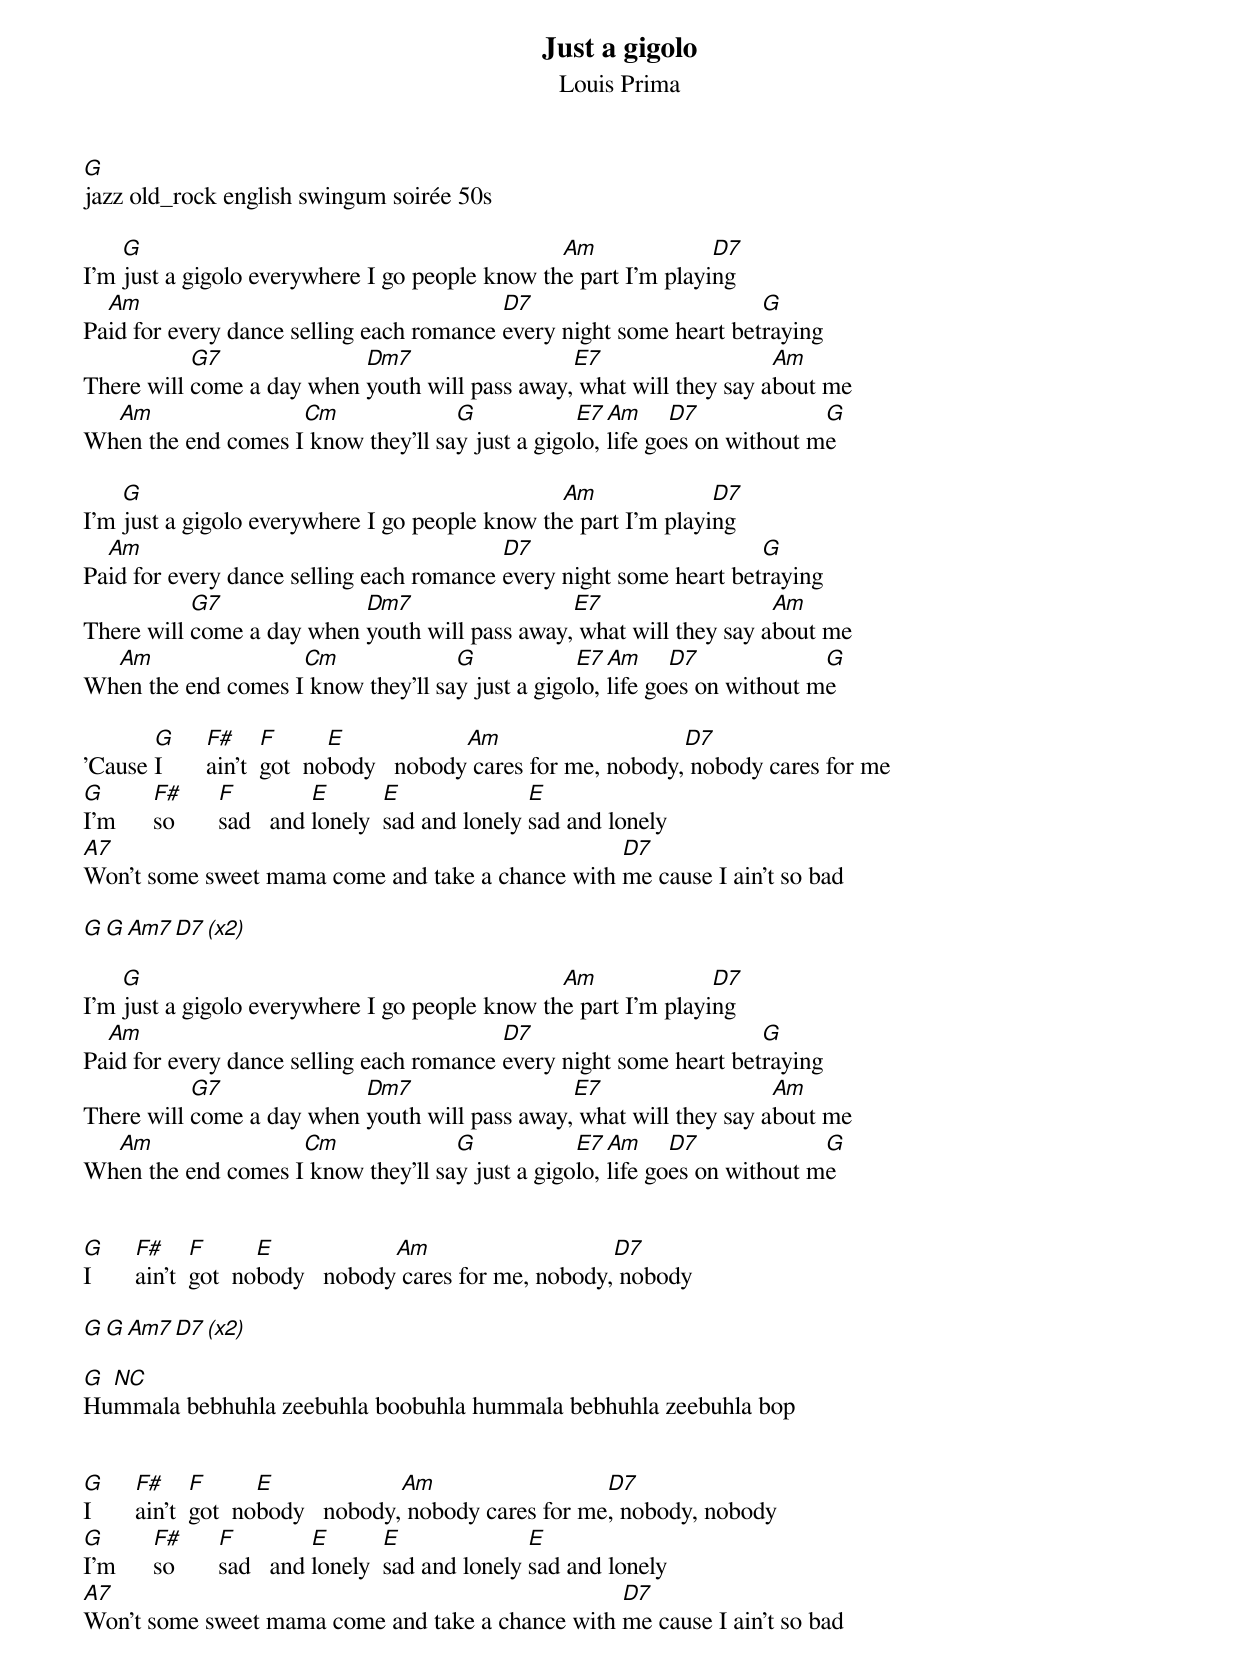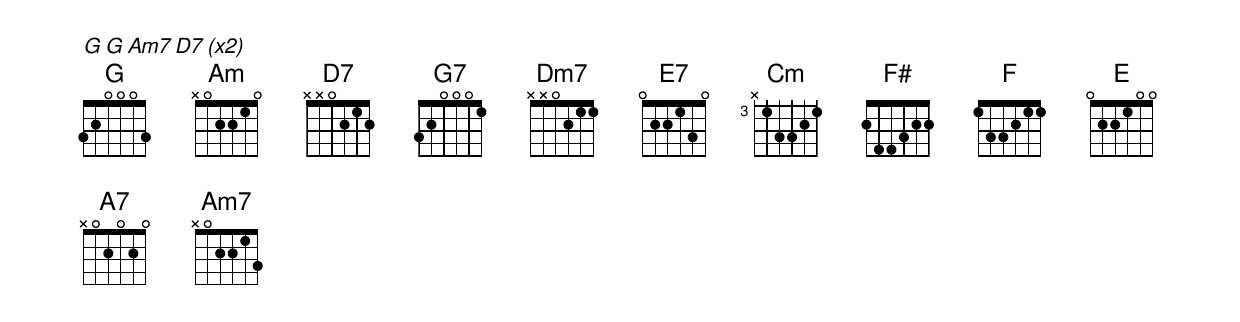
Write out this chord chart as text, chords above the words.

Just a gigolo
Louis Prima
G
jazz old_rock english swingum soirée 50s

    G                                           Am              D7
I'm just a gigolo everywhere I go people know the part I'm playing
  Am                                      D7                        G
Paid for every dance selling each romance every night some heart betraying
           G7              Dm7                  E7                   Am
There will come a day when youth will pass away, what will they say about me
  Am                Cm              G            E7  Am     D7             G
When the end comes I know they'll say just a gigolo, life goes on without me

    G                                           Am              D7
I'm just a gigolo everywhere I go people know the part I'm playing
  Am                                      D7                        G
Paid for every dance selling each romance every night some heart betraying
           G7              Dm7                  E7                   Am
There will come a day when youth will pass away, what will they say about me
  Am                Cm              G            E7  Am     D7             G
When the end comes I know they'll say just a gigolo, life goes on without me

       G       F#     F      E            Am                    D7
'Cause I       ain't  got  nobody   nobody cares for me, nobody, nobody cares for me
G        F#       F         E       E              E
I'm      so       sad   and lonely  sad and lonely sad and lonely
A7                                                D7
Won't some sweet mama come and take a chance with me cause I ain't so bad

 G       G       Am7       D7 (x2)

    G                                           Am              D7
I'm just a gigolo everywhere I go people know the part I'm playing
  Am                                      D7                        G
Paid for every dance selling each romance every night some heart betraying
           G7              Dm7                  E7                   Am
There will come a day when youth will pass away, what will they say about me
  Am                Cm              G            E7  Am     D7             G
When the end comes I know they'll say just a gigolo, life goes on without me


G       F#     F      E            Am                    D7
I       ain't  got  nobody   nobody cares for me, nobody, nobody

 G       G       Am7       D7 (x2)

G NC
Hummala bebhuhla zeebuhla boobuhla hummala bebhuhla zeebuhla bop


G       F#     F      E             Am                  D7
I       ain't  got  nobody   nobody, nobody cares for me, nobody, nobody
G        F#       F         E       E              E
I'm      so       sad   and lonely  sad and lonely sad and lonely
A7                                                D7
Won't some sweet mama come and take a chance with me cause I ain't so bad

 G       G       Am7       D7 (x2)
